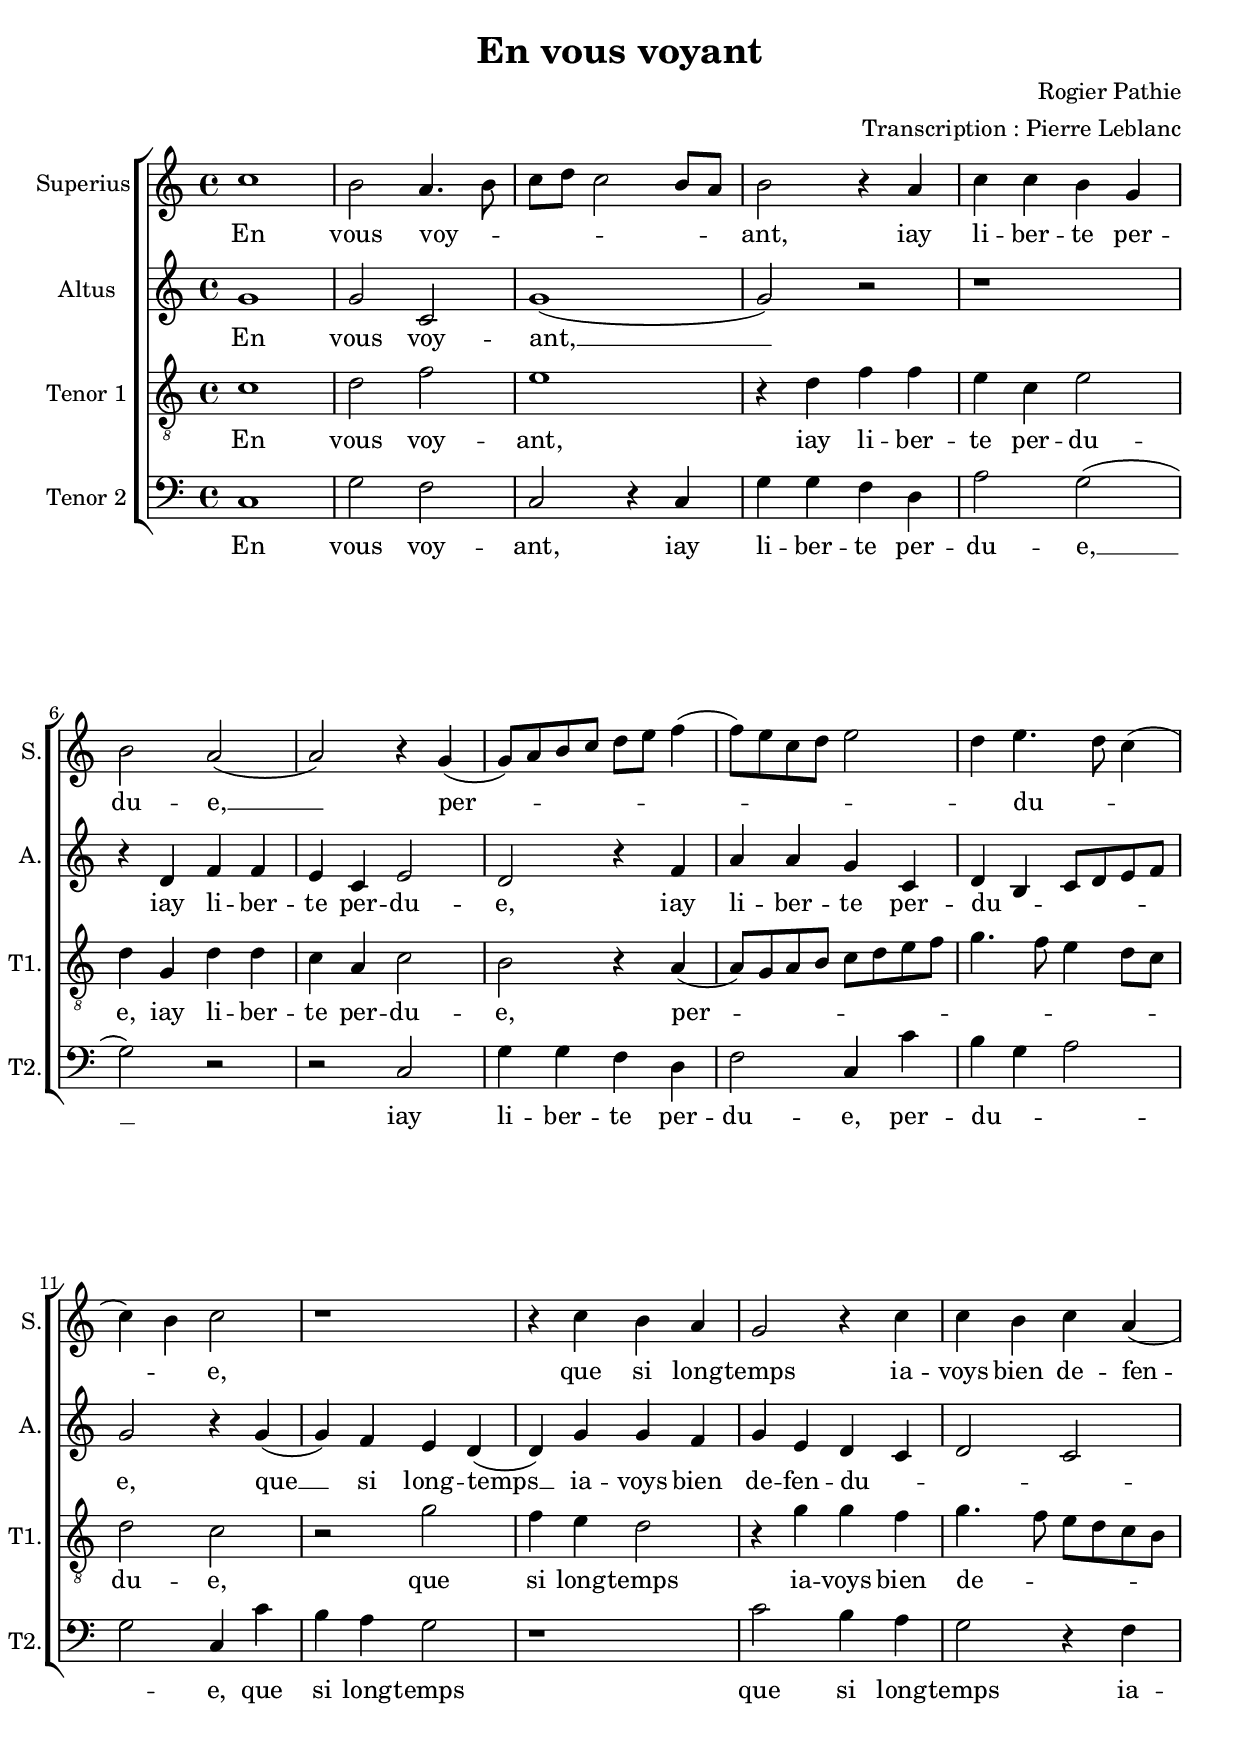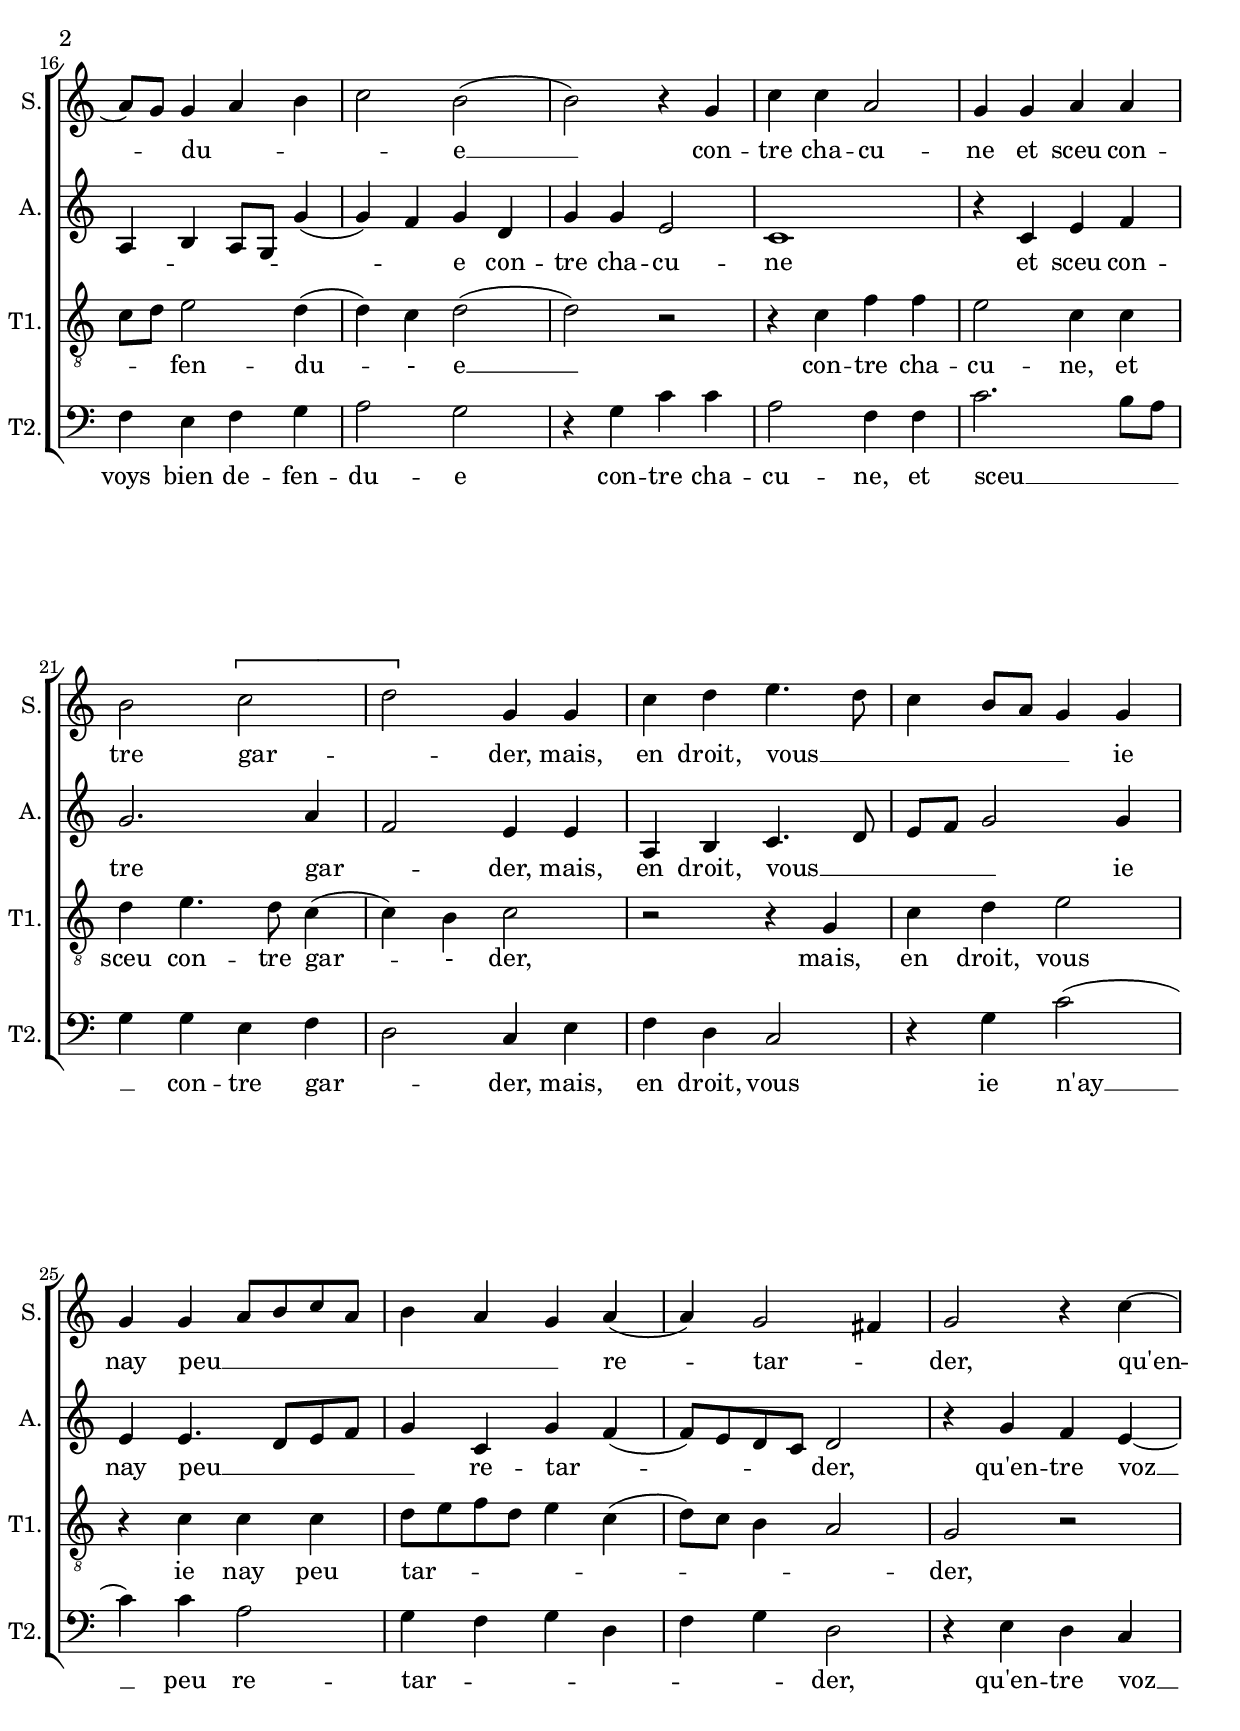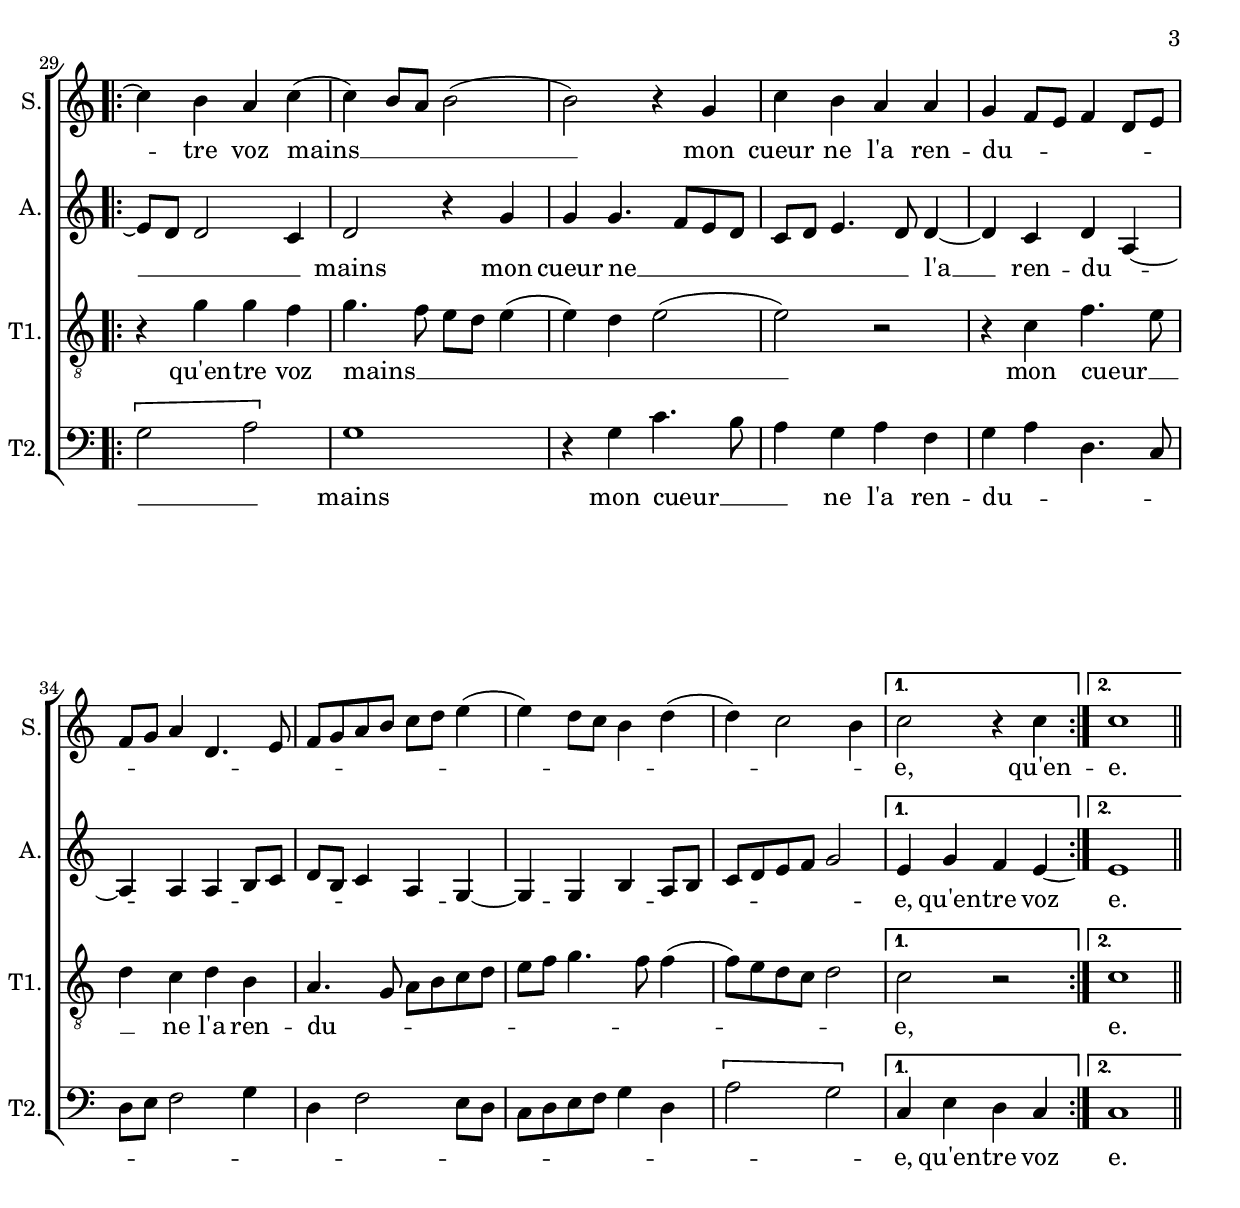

\version "2.19.83"
%{
\version "2.19.80"
2019-11-19
En vous voyant - 2019-11-19

REMARQUES

alti: liaison finale refusée. \slurHalfSolid est ici un emplâtre sur une jambe de bois
sopranes et basses: je ne sais pas comment introduire les liaisons droites sur la portée:
  sop: mesure 21-22, basses: 29 et 37 : il faut utiliser \[ et \]

Le texte: comme il n'y a pas de liaisons, il ne se place pas bien; j'ai mis des tirets...
Ténors: il manque le "re" de "retarder", sur la partition originale. 
De même, il n'y a pas de virgule après "chacune" chez les sporanes et les altos, 
mais bien ches ténors et basses... détails sans doute.

Le bloc score m'a servi pour contrôler
%}
\header { 
  title = "En vous voyant"
  composer = "Rogier Pathie"
  arranger = "Transcription : Pierre Leblanc"
}

#(set-global-staff-size 20)
\include "italiano.ly"
global = {  \key do\major \time 4/4  }

sop = \relative do'' { 
    do1 | si2 la4. si8 | do re do2 si8 la | si2 r4 
    la | do do si sol | \break
    si2 la( | la) r4 sol4( | sol8) la si do re mi fa4( |
    fa8) mi do re mi2 | re4 mi4. re8 do4( | \break
    do) si do2 | r1 | r4 do4 si la | sol2 r4 do | do si do la( | \break 
    la8) sol sol4 la si | do2 si( | si) r4 
    sol | do do la2 | sol4 sol la la | \break
    si2 \[ do | re\] sol,4 sol | do re mi4. re8 | do4 si8 la sol4 sol | \break 
    sol sol la8 si do la | si4 la sol la( | la) sol2 fad4 sol2 r4 do~ | \break
  \repeat volta 2 { 
    do4 si la do( | do) si8 la si2( | si) r4 
    sol | do si la la | sol fa8 mi fa4 re8 mi | fa sol la4 re,4. mi8 | 
    fa sol la si do re mi4( | mi) re8 do si4 re( | re) do2 si4 | 
  }
  \alternative {
    { do2 r4 do }
    { do1 }
  }
  \bar"||"
}
 
alt = \relative do'' {
    sol1 | sol2 do, | sol'1( | sol2) r | r1 | 
    r4 re fa fa | mi do mi2 | re r4 fa | la la sol do, | re si do8 re mi fa | sol2 r4 
    sol( | sol) fa mi re( | re) sol sol fa | sol mi re do | re2 do | 
    la4 si la8 sol sol'4( | sol) fa sol re | sol sol mi2 | do1 | 
    r4 do mi fa | sol2. la4 | fa2 mi4 mi | la, si do4. re8 | mi fa sol2 sol4 | 
    mi mi4. re8 mi fa | sol4 do, sol' fa( | fa8) mi re do re2 | r4 sol fa mi~ 
  \repeat volta 2 {
    mi8 re re2 do4 | re2 r4 sol | sol sol4. fa8 mi re | do re mi4. re8 re4~ | re 
    do re la~ | la la la si8 do | re si do4 la sol~ | sol sol si la8 si | do re mi fa sol2
  }
  \alternative { %la première alternative mi est en liaison avec le première mi du repeat.
    % cela nécessite la construction d'une ligne de Bezier les quatre valeurs indiquent (dX . dY)
    % le déplacement par rapport à la note de départ dX et dY par rapport à la 3ème ligne)
    % le <> indique une note fictive de fin de liaison
    { mi4 sol fa  mi-\tweak control-points #'((1 . -2.8) (2 . -3.2) (3 . -3.2) (4 . -2.8)) ( <> )} 
    { mi1 }
  }
}

ten = \relative do' {
    do1 | re2 fa | mi1 | r4 re fa fa | mi do mi2 | re4 sol, re' re | do la do2 | si r4 
    la( | la8) sol la si do re mi fa | sol4. fa8 mi4 re8 do | re2 do | r 
    sol' | fa4 mi re2 | r4 sol sol fa | sol4. fa8 mi re do si | do8 re mi2 re4( | re) do re2( | re) r | 
    r4 do fa fa | mi2 do4 do | re mi4. re8 do4( | do) si do2 | r2 
    r4 sol | do re mi2 | r4 do do do | re8 mi fa re mi4 do( | re8) do si4 la2 | sol r | 
  \repeat volta 2 {
    r4 sol' sol fa | sol4. fa8 mi re mi4( | mi) re mi2( | mi) r |
    r4 do fa4. mi8 | re4 do re si | la4. sol8 la si do re | mi fa sol4. fa8 fa4( | fa8) mi re do re2 |
  }
  \alternative {
    { do2 r } 
    { do1 }
  }
}

bas = \relative do' {
    do,1 | sol'2 fa | do r4 do | sol' sol fa re | la'2 sol( | sol) r | 
    r do, |  sol'4 sol fa re | fa2 do4 do' | si sol la2 | sol do,4 do' | si la sol2 | r1 |
    do2 si4 la | sol2 r4 fa | fa mi fa sol | la2 sol | 
    r4 sol do do | la2 fa4 fa | do'2. si8 la | sol4 sol mi fa | re2 do4 mi | fa re do2 |
    r4 sol' do2( | do4) do la2 | sol4 fa sol re | fa sol re2 | r4 mi re do |
  \repeat volta 2 {
    \[sol'2 la2\] | sol1 | r4 sol do4. si8 | la4 sol la fa | 
    sol la re,4. do8 | re mi fa2 sol4 | re fa2 mi8 re | do re mi fa sol4 re | \[ la'2 sol\] | 
  }
  \alternative {
    { do,4 mi re do } 
    { do1 }
  }
}

textsop = \lyricmode {
  En vous voy -- _ _ _ _ _ _ ant, iay li -- ber -- te per -- du -- e, __ 
  per -- _ _ _ _ _ _ _ _ _ _ _  du -- _ _ _ e, 
  que si long -- temps ia -- voys bien de -- fen -- _ du -- _ _ _  e __ 
  con -- tre cha -- cu -- ne et sceu con -- tre gar -- _  der,
  mais, en droit, vous __ __ _ _ _ _ _  ie nay 
  peu __ _ _ _ _ _ _ _ re -- tar -- _ der, \set ignoreMelismata = ##t qu'en --
  \repeat volta 2 {
  _ tre \unset ignoreMelismata voz mains __ _ _ _ mon cueur ne l'a 
  ren -- du -- _ _ _ _ _ _ _ _ _ _ _ _ _ _ _ _ _ _ _ _ _ _ _ 
  }
  \alternative {
  { e, qu'en -- }
  { e. }
  }
}

textalt = \lyricmode {
  En vous voy -- ant, __ iay li -- ber -- te per -- du -- e, 
  iay li -- ber -- te per -- du -- _ _ _ _ _ e,
  que __ si long -- temps __ ia -- voys bien de -- fen -- du -- _ _ _ _ _ _ _ _ _ e
  con -- tre cha -- cu -- ne 
  et sceu con -- tre gar -- _ der, mais, en droit, 
  vous __ _ _ _ _ ie nay peu __ _ _ _ _ re -- tar -- _ _ _ _  der, qu'en -- tre \set ignoreMelismata = ##t voz __
  \repeat volta2 {
  _ _ _ _ mains \unset ignoreMelismata mon cueur ne __ _ _ _ _ _ _ _ l'a __ 
  ren -- du -- _ _ _ _ _ _ _ _ _ _ _ _ _ _ _ _ _ _ _ }
  \alternative {
  { e, qu'en  -- tre \set ignoreMelismata = ##t voz }
  { e. }
  }
}

textten = \lyricmode {
  En vous voy -- ant, iay li -- ber -- te per -- du -- e,  
  iay li -- ber -- te per -- du -- e, per -- _ _ _ _ _ _ _ _ _ _ _ _ du -- e,
  que si long -- temps ia -- voys bien de -- _ _ _ _ _ _ _ fen -- du -- - e __
  con -- tre cha -- cu -- ne, 
  et sceu con -- tre gar -- - der, mais, en droit, vous ie nay peu 
  tar -- _ _ _ _ _ _ _ _ der, 
   \repeat volta2 {
  qu'en -- tre voz mains __ _ _ _ _ _ _  mon cueur __ _ _ ne l'a
  ren -- du -- _ _ _ _ _ _ _ _ _ _ _ _ _ _ }
   \alternative {
   { e, } 
   { e. }
}
}
textbas = \lyricmode {
  En vous voy -- ant, iay li -- ber -- te per -- du -- e, __  
  iay li -- ber -- te per -- du -- e, per -- du -- _ _ _  e,
  que si long -- temps que si long -- temps
  ia -- voys bien de -- fen -- du -- e con -- tre cha -- cu -- ne, 
  et sceu __ _ _ _ con -- tre gar -- _ der, mais, en droit, vous
  ie n'ay __ peu re -- tar -- _ _ _ _ _  der, 
  qu'en -- tre \set ignoreMelismata = ##t voz __ 
  \repeat volta2 {
  _ _ mains \unset ignoreMelismata mon cueur __ _ _  ne l'a 
  ren -- du -- _ _ _ _ _ _ _ _ _ _ _ _ _ _ _ _ _ _ _ }
   \alternative {
    { e, qu'en -- tre voz }
    { e. }
}
}

\score { %%%%%% créationdu PDF avec les barres de reprises imprimées pas de midi
   \new ChoirStaff <<
   \new Staff  \with {
        midiInstrument = "choir aahs"
        instrumentName = "Superius" 
        shortInstrumentName = "S."       
         } << \global \clef "treble" \sop >>
         \addlyrics { \textsop }
     
     \new Staff \with {\consists "Volta_engraver" 
        midiInstrument = "choir aahs"
        instrumentName = "Altus" 
        shortInstrumentName = "A."
     } <<\global \clef "treble" \alt >>
    \addlyrics { \textalt }
    
    \new Staff  \with { \consists "Volta_engraver"
        midiInstrument = "choir aahs"
        instrumentName = "Tenor 1" 
        shortInstrumentName = "T1."
    } <<   \global \clef "treble_8" \ten >>
    \addlyrics { \textten }
   
    \new Staff  \with { \consists "Volta_engraver"
        midiInstrument = "choir aahs"
        instrumentName = "Tenor 2" 
        shortInstrumentName = "T2."
    } << \global \clef "bass" \bas >>
    \addlyrics { \textbas }
  >>  
   \layout {}
  }
\score { %%%%% création du midi avec la reprise jouée. pas de création de PDF
   \unfoldRepeats { <<
  \new ChoirStaff <<
   \new Staff  \with {
        midiInstrument = "choir aahs"
        instrumentName = "Superius" 
        shortInstrumentName = "S."       
         } << \global \clef "treble" \sop >>
         \addlyrics { \textsop }
     
     \new Staff \with {
        midiInstrument = "choir aahs"
        instrumentName = "Altus" 
        shortInstrumentName = "A."
     } <<\global \clef "treble" \alt >>
    \addlyrics { \textalt }
    
    \new Staff  \with {
        midiInstrument = "choir aahs"
        instrumentName = "Tenor 1" 
        shortInstrumentName = "T1."
    } <<   \global \clef "treble_8" \ten >>
    \addlyrics { \textten }
   
    \new Staff  \with {
        midiInstrument = "choir aahs"
        instrumentName = "Tenor 2" 
        shortInstrumentName = "T2."
    } << \global \clef "bass" \bas >>
    \addlyrics { \textbas }
  >>  
 >> 
   }
 
  \midi { \tempo 2 = 80 }

}


%{
convert-ly.py (GNU LilyPond) 2.19.83  convert-ly.py: Processing `'...
Applying conversion: 2.19.2, 2.19.7, 2.19.11, 2.19.16, 2.19.22,
2.19.24, 2.19.28, 2.19.29, 2.19.32, 2.19.40, 2.19.46, 2.19.49, 2.19.80
%}
